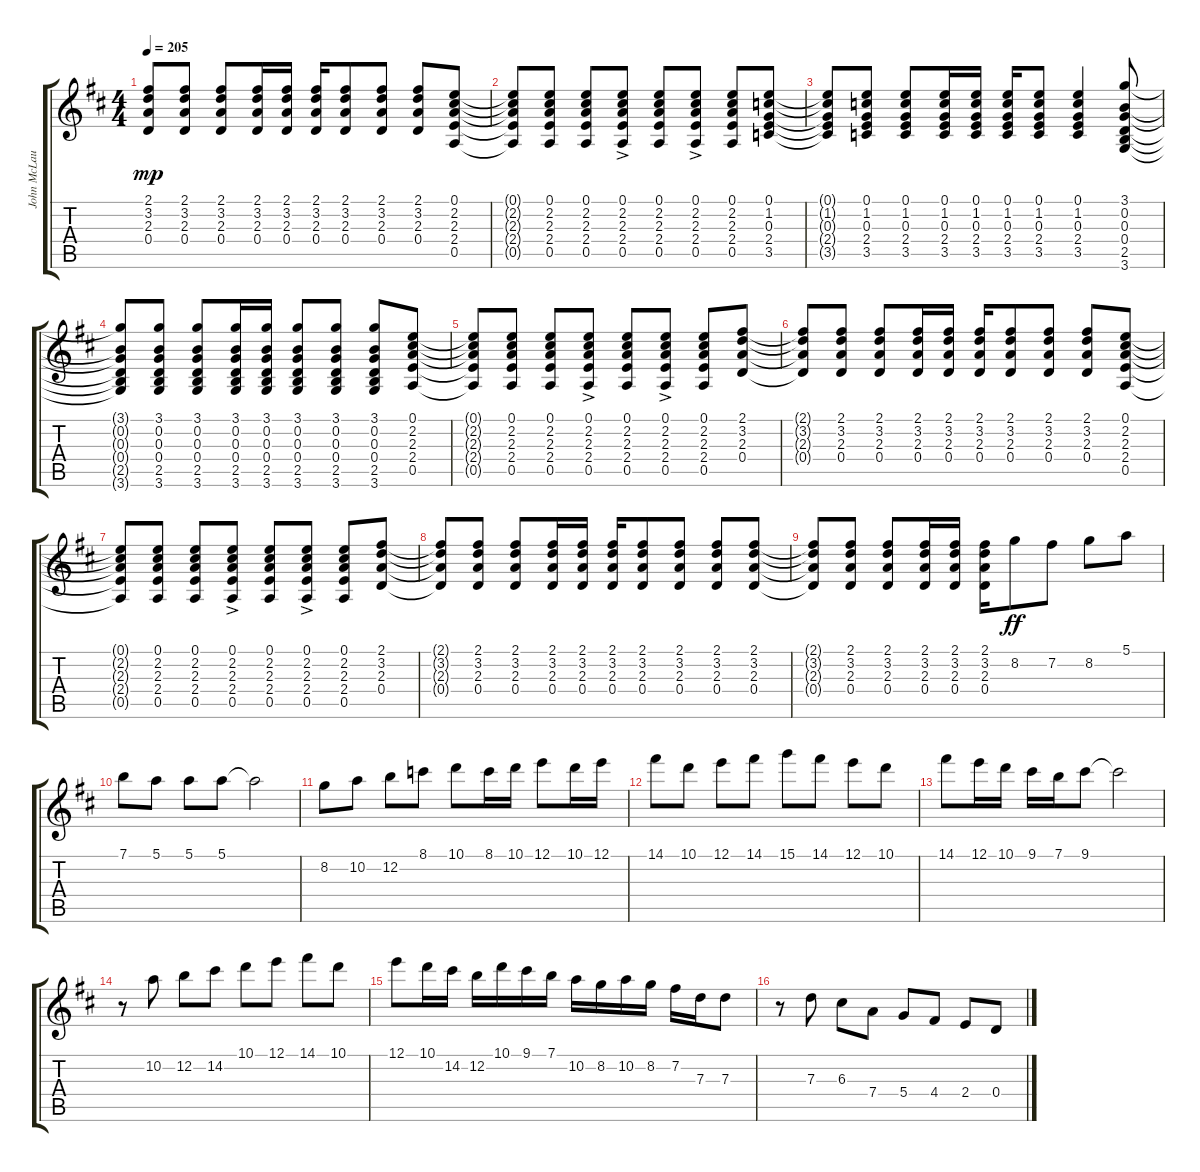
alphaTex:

\track ("John McLaughlin" "John McLau") {instrument acousticguitarsteel}
\staff {score tabs}
\tuning (E4 B3 G3 D3 A2 E2) {hide}
\ts (4 4)
\tempo 205
\clef g2
\ks d
(2.1{t} 3.2{t} 2.3{t} 0.4{t}).8{dy mp} (2.1 3.2 2.3 0.4).8 (2.1 3.2 2.3 0.4).8 (2.1 3.2 2.3 0.4).16 (2.1 3.2 2.3 0.4).16 (2.1 3.2 2.3 0.4).16 (2.1 3.2 2.3 0.4).8 (2.1 3.2 2.3 0.4).8 (2.1 3.2 2.3 0.4).8 (0.1 2.2 2.3 2.4 0.5).8 |
(0.1{t} 2.2{t} 2.3{t} 2.4{t} 0.5{t}).8 (0.1 2.2 2.3 2.4 0.5).8 (0.1 2.2 2.3 2.4 0.5).8 (0.1{ac} 2.2{ac} 2.3{ac} 2.4{ac} 0.5{ac}).8 (0.1 2.2 2.3 2.4 0.5).8 (0.1{ac} 2.2{ac} 2.3{ac} 2.4{ac} 0.5{ac}).8 (0.1 2.2 2.3 2.4 0.5).8 (0.1 1.2 0.3 2.4 3.5).8 |
(0.1{t} 1.2{t} 0.3{t} 2.4{t} 3.5{t}).8 (0.1 1.2 0.3 2.4 3.5).8 (0.1 1.2 0.3 2.4 3.5).8 (0.1 1.2 0.3 2.4 3.5).16 (0.1 1.2 0.3 2.4 3.5).16 (0.1 1.2 0.3 2.4 3.5).16 (0.1 1.2 0.3 2.4 3.5).8 (0.1 1.2 0.3 2.4 3.5).4 (3.1 0.2 0.3 0.4 2.5 3.6).8 |
(3.1{t} 0.2{t} 0.3{t} 0.4{t} 2.5{t} 3.6{t}).8 (3.1 0.2 0.3 0.4 2.5 3.6).8 (3.1 0.2 0.3 0.4 2.5 3.6).8 (3.1 0.2 0.3 0.4 2.5 3.6).16 (3.1 0.2 0.3 0.4 2.5 3.6).16 (3.1 0.2 0.3 0.4 2.5 3.6).8 (3.1 0.2 0.3 0.4 2.5 3.6).8 (3.1 0.2 0.3 0.4 2.5 3.6).8 (0.1 2.2 2.3 2.4 0.5).8 |
(0.1{t} 2.2{t} 2.3{t} 2.4{t} 0.5{t}).8 (0.1 2.2 2.3 2.4 0.5).8 (0.1 2.2 2.3 2.4 0.5).8 (0.1{ac} 2.2{ac} 2.3{ac} 2.4{ac} 0.5{ac}).8 (0.1 2.2 2.3 2.4 0.5).8 (0.1{ac} 2.2{ac} 2.3{ac} 2.4{ac} 0.5{ac}).8 (0.1 2.2 2.3 2.4 0.5).8 (2.1 3.2 2.3 0.4).8 |
(2.1{t} 3.2{t} 2.3{t} 0.4{t}).8 (2.1 3.2 2.3 0.4).8 (2.1 3.2 2.3 0.4).8 (2.1 3.2 2.3 0.4).16 (2.1 3.2 2.3 0.4).16 (2.1 3.2 2.3 0.4).16 (2.1 3.2 2.3 0.4).8 (2.1 3.2 2.3 0.4).8 (2.1 3.2 2.3 0.4).8 (0.1 2.2 2.3 2.4 0.5).8 |
(0.1{t} 2.2{t} 2.3{t} 2.4{t} 0.5{t}).8 (0.1 2.2 2.3 2.4 0.5).8 (0.1 2.2 2.3 2.4 0.5).8 (0.1{ac} 2.2{ac} 2.3{ac} 2.4{ac} 0.5{ac}).8 (0.1 2.2 2.3 2.4 0.5).8 (0.1{ac} 2.2{ac} 2.3{ac} 2.4{ac} 0.5{ac}).8 (0.1 2.2 2.3 2.4 0.5).8 (2.1 3.2 2.3 0.4).8 |
(2.1{t} 3.2{t} 2.3{t} 0.4{t}).8 (2.1 3.2 2.3 0.4).8 (2.1 3.2 2.3 0.4).8 (2.1 3.2 2.3 0.4).16 (2.1 3.2 2.3 0.4).16 (2.1 3.2 2.3 0.4).16 (2.1 3.2 2.3 0.4).8 (2.1 3.2 2.3 0.4).8 (2.1 3.2 2.3 0.4).8 (2.1 3.2 2.3 0.4).8 |
(2.1{t} 3.2{t} 2.3{t} 0.4{t}).8 (2.1 3.2 2.3 0.4).8 (2.1 3.2 2.3 0.4).8 (2.1 3.2 2.3 0.4).16 (2.1 3.2 2.3 0.4).16 (2.1 3.2 2.3 0.4).16 8.2.8{dy ff} 7.2.8 8.2.8 5.1.8 |
7.1.8 5.1.8 5.1.8 5.1.8 5.1{t}.2 |
8.2.8 10.2.8 12.2.8 8.1.8 10.1.8 8.1.16 10.1.16 12.1.8 10.1.16 12.1.16 |
14.1.8 10.1.8 12.1.8 14.1.8 15.1.8 14.1.8 12.1.8 10.1.8 |
14.1.8 12.1.16 10.1.16 9.1.16 7.1.16 9.1.8 9.1{t}.2 |
r.8 10.2.8 12.2.8 14.2.8 10.1.8 12.1.8 14.1.8 10.1.8 |
12.1.8 10.1.16 14.2.16 12.2.16 10.1.16 9.1.16 7.1.16 10.2.16 8.2.16 10.2.16 8.2.16 7.2.16 7.3.16 7.3.8 |
r.8 7.3.8 6.3.8 7.4.8 5.4.8 4.4.8 2.4.8 0.4.8
